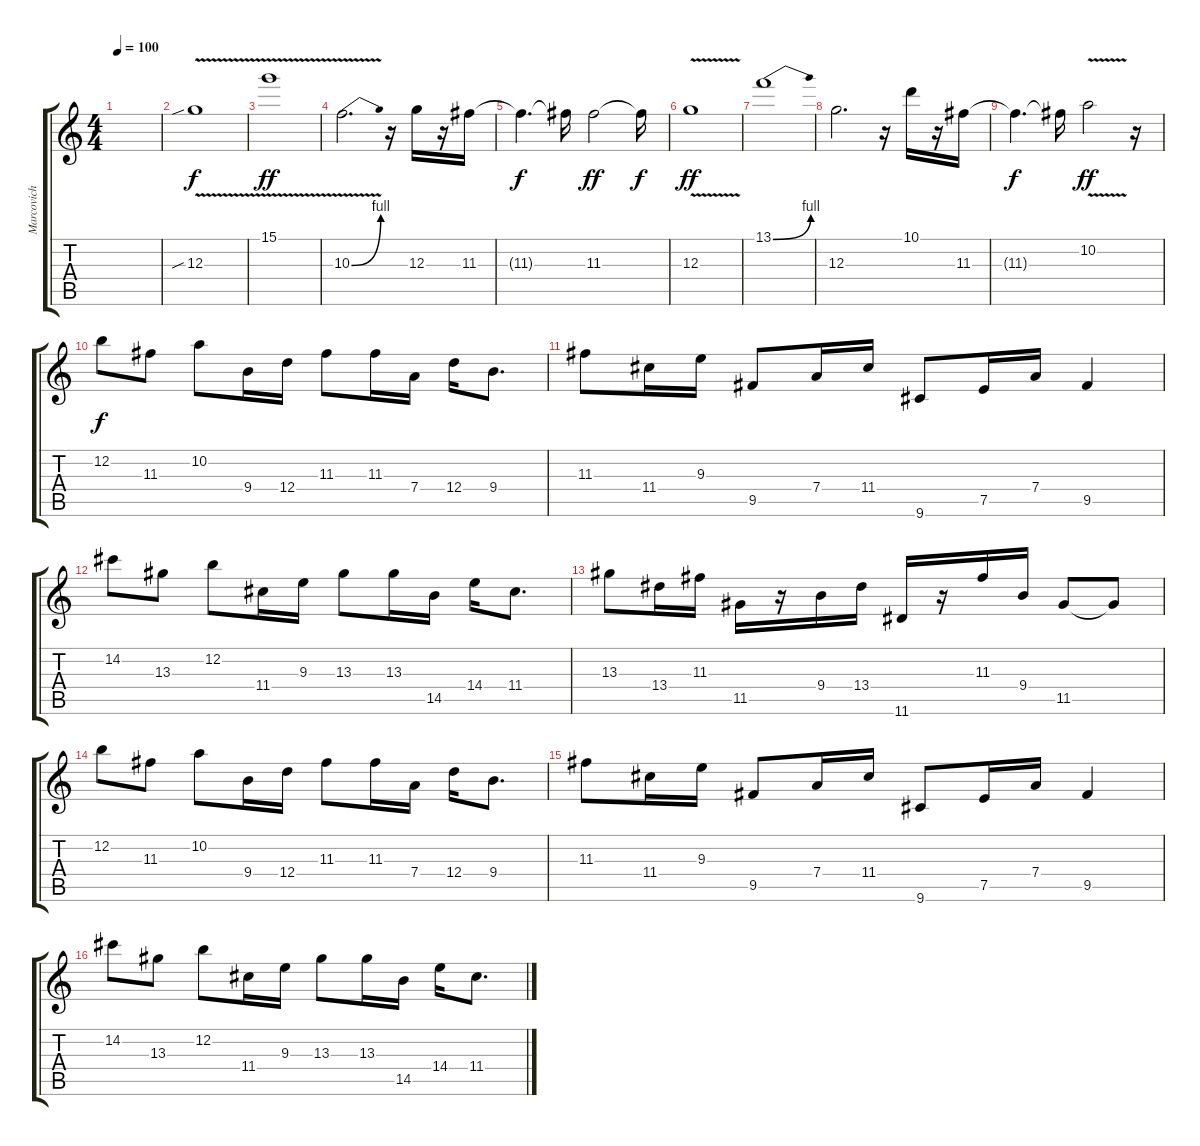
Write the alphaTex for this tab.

\track ("Marcovich" "Marcovich") {instrument overdrivenguitar}
\staff {score tabs}
\tuning (E4 B3 G3 D3 A2 E2) {hide}
\ts (4 4)
\tempo 100
\clef g2
\ks c
|
12.3{v sib}.1 |
15.1{v}.1{dy ff} |
10.3{be (bend 0 0 60 4) v}.2{d} r.16 12.3.16 r.16 11.3.16 |
11.3{t}.4{d dy f} 11.3{t}.16 11.3.2{dy ff} 11.3{t}.16{dy f} |
12.3{v}.1{dy ff} |
13.1{be (bend 0 0 60 4)}.1 |
12.3.2{d} r.16 10.1.16 r.16 11.3.16 |
11.3{t}.4{d dy f} 11.3{t}.16 10.2{v}.2{dy ff} r.16 |
12.2.8{dy f} 11.3.8 10.2.8 9.4.16 12.4.16 11.3.8 11.3.16 7.4.16 12.4.16 9.4.8{d} |
11.3.8 11.4.16 9.3.16 9.5.8 7.4.16 11.4.16 9.6.8 7.5.16 7.4.16 9.5.4 |
14.2.8 13.3.8 12.2.8 11.4.16 9.3.16 13.3.8 13.3.16 14.5.16 14.4.16 11.4.8{d} |
13.3.8 13.4.16 11.3.16 11.5.16 r.16 9.4.16 13.4.16 11.6.16 r.16 11.3.16 9.4.16 11.5.8 11.5{t}.8 |
12.2.8 11.3.8 10.2.8 9.4.16 12.4.16 11.3.8 11.3.16 7.4.16 12.4.16 9.4.8{d} |
11.3.8 11.4.16 9.3.16 9.5.8 7.4.16 11.4.16 9.6.8 7.5.16 7.4.16 9.5.4 |
14.2.8 13.3.8 12.2.8 11.4.16 9.3.16 13.3.8 13.3.16 14.5.16 14.4.16 11.4.8{d}
